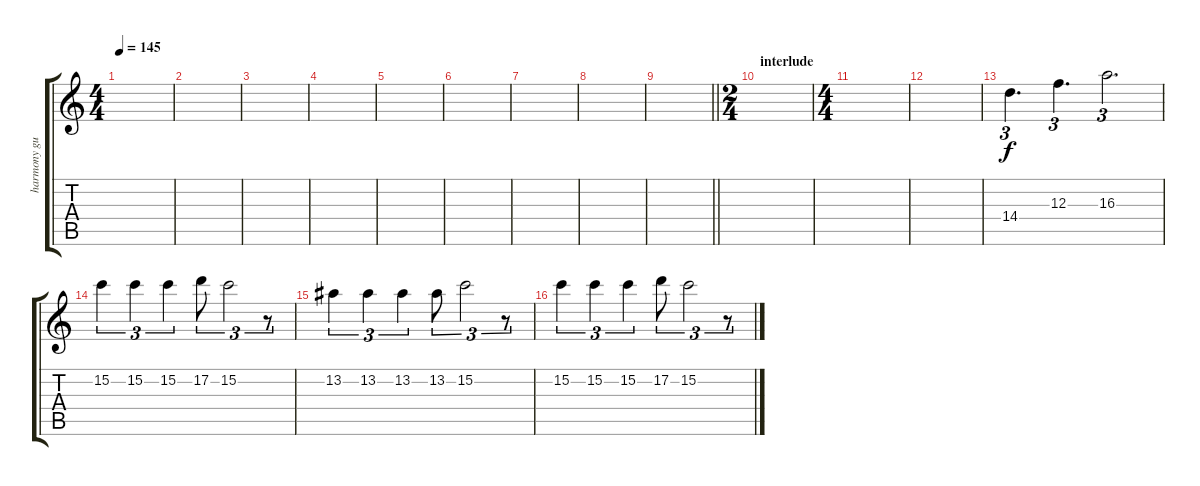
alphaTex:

\track ("harmony guitar" "harmony gu") {instrument distortionguitar}
\staff {score tabs}
\tuning (D4 A3 F3 C3 G2 C2) {hide}
\ts (4 4)
\tempo 145
\clef g2
\ks c
|
|
|
|
|
|
|
|
\barLineRight lightlight
|
\ts (2 4)
\section ("" "interlude")
|
\ts (4 4)
|
|
14.4.4{d tu (3 2)} 12.3.4{d tu (3 2)} 16.3.2{d tu (3 2)} |
15.2.4{tu (3 2)} 15.2.4{tu (3 2)} 15.2.4{tu (3 2)} 17.2.8{tu (3 2)} 15.2.2{tu (3 2)} r.8{tu (3 2)} |
13.2.4{tu (3 2)} 13.2.4{tu (3 2)} 13.2.4{tu (3 2)} 13.2.8{tu (3 2)} 15.2.2{tu (3 2)} r.8{tu (3 2)} |
15.2.4{tu (3 2)} 15.2.4{tu (3 2)} 15.2.4{tu (3 2)} 17.2.8{tu (3 2)} 15.2.2{tu (3 2)} r.8{tu (3 2)}
